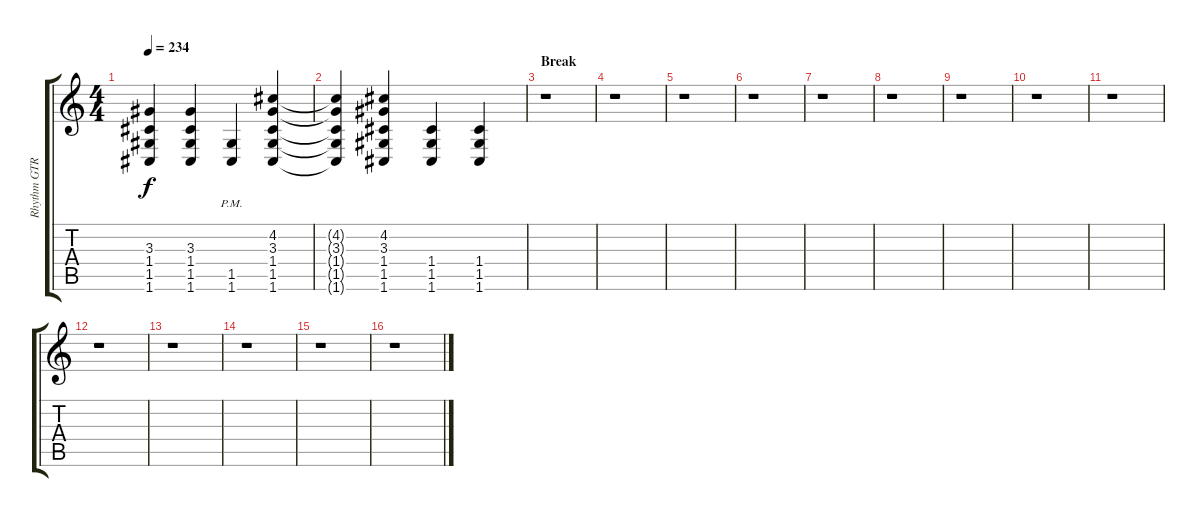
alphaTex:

\track ("Rhythm GTR 1" "Rhythm GTR") {instrument overdrivenguitar}
\staff {score tabs}
\tuning (D4 A3 F3 C3 G2 C2) {hide}
\ts (4 4)
\tempo 234
\clef g2
\ks aminor
(3.3{t} 1.4{t} 1.5{t} 1.6{t}).4{dy f} (3.3 1.4 1.5 1.6).4 (1.5{pm} 1.6{pm}).4 (4.2 3.3 1.4 1.5 1.6).4 |
(4.2{t} 3.3{t} 1.4{t} 1.5{t} 1.6{t}).4 (4.2 3.3 1.4 1.5 1.6).4 (1.4 1.5 1.6).4 (1.4 1.5 1.6).4 |
\section ("" "Break")
r.1 |
r.1 |
r.1 |
r.1 |
r.1 |
r.1 |
r.1 |
r.1 |
r.1 |
r.1 |
r.1 |
r.1 |
r.1 |
r.1
